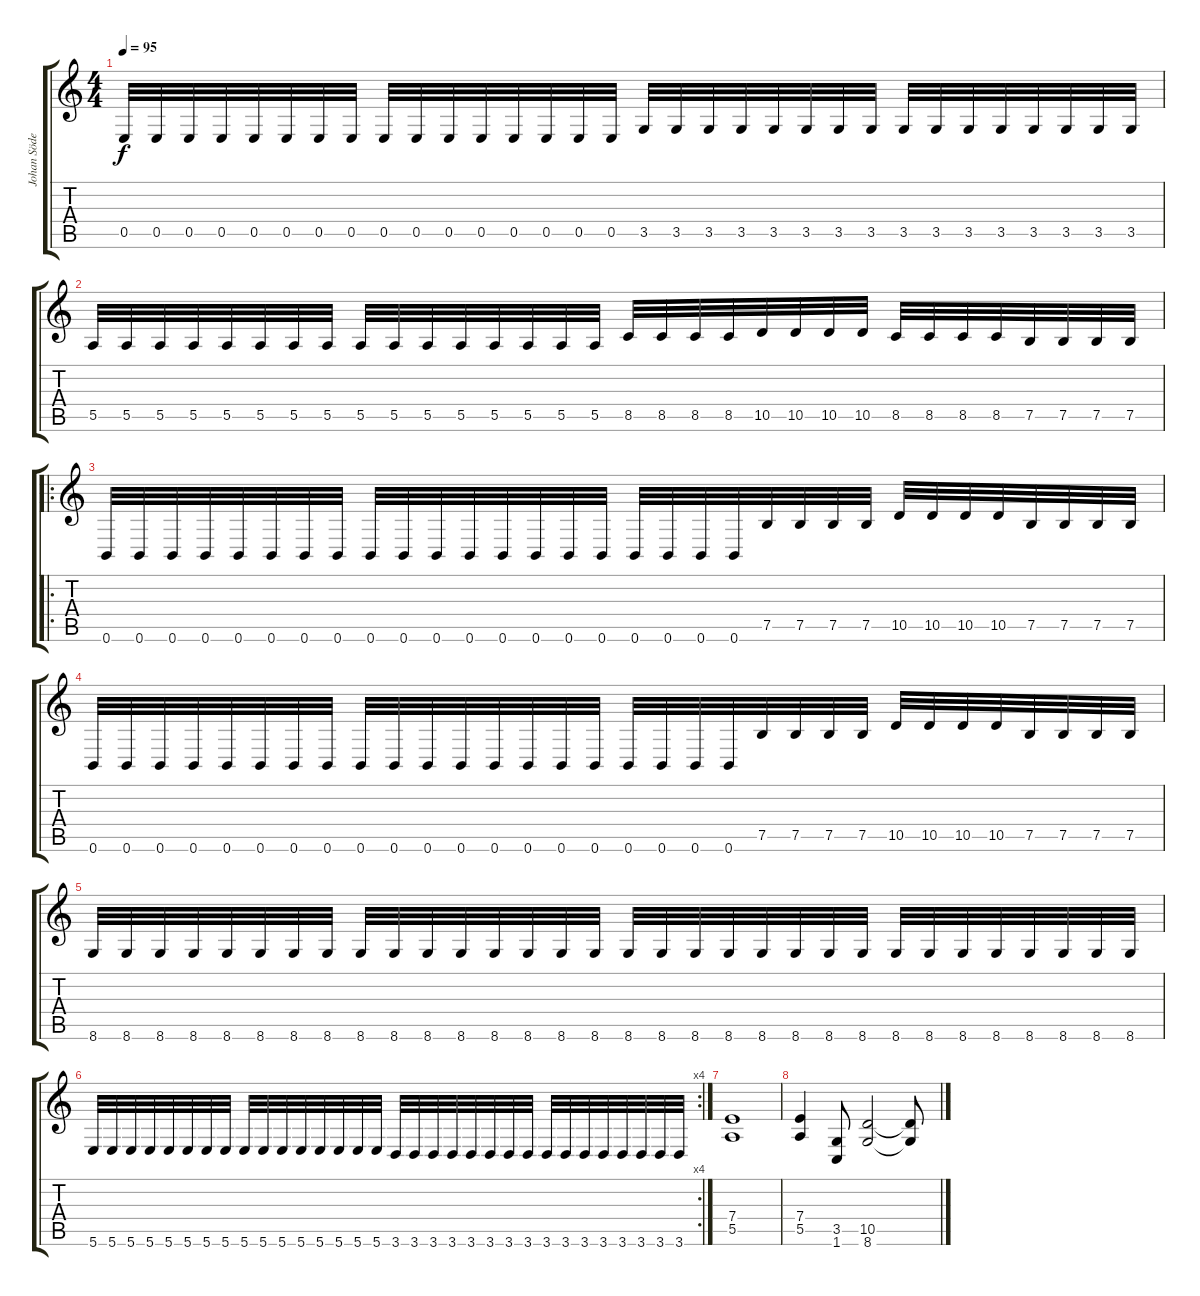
\track ("Johan Söderberg" "Johan Söde") {instrument distortionguitar}
\staff {score tabs}
\tuning (B3 Gb3 D3 A2 E2 B1) {hide}
\ts (4 4)
\tempo 95
\clef g2
\ks c
0.5.32{dy f} 0.5.32 0.5.32 0.5.32 0.5.32 0.5.32 0.5.32 0.5.32 0.5.32 0.5.32 0.5.32 0.5.32 0.5.32 0.5.32 0.5.32 0.5.32 3.5.32 3.5.32 3.5.32 3.5.32 3.5.32 3.5.32 3.5.32 3.5.32 3.5.32 3.5.32 3.5.32 3.5.32 3.5.32 3.5.32 3.5.32 3.5.32 |
5.5.32 5.5.32 5.5.32 5.5.32 5.5.32 5.5.32 5.5.32 5.5.32 5.5.32 5.5.32 5.5.32 5.5.32 5.5.32 5.5.32 5.5.32 5.5.32 8.5.32 8.5.32 8.5.32 8.5.32 10.5.32 10.5.32 10.5.32 10.5.32 8.5.32 8.5.32 8.5.32 8.5.32 7.5.32 7.5.32 7.5.32 7.5.32 |
\ro
0.6.32 0.6.32 0.6.32 0.6.32 0.6.32 0.6.32 0.6.32 0.6.32 0.6.32 0.6.32 0.6.32 0.6.32 0.6.32 0.6.32 0.6.32 0.6.32 0.6.32 0.6.32 0.6.32 0.6.32 7.5.32 7.5.32 7.5.32 7.5.32 10.5.32 10.5.32 10.5.32 10.5.32 7.5.32 7.5.32 7.5.32 7.5.32 |
0.6.32 0.6.32 0.6.32 0.6.32 0.6.32 0.6.32 0.6.32 0.6.32 0.6.32 0.6.32 0.6.32 0.6.32 0.6.32 0.6.32 0.6.32 0.6.32 0.6.32 0.6.32 0.6.32 0.6.32 7.5.32 7.5.32 7.5.32 7.5.32 10.5.32 10.5.32 10.5.32 10.5.32 7.5.32 7.5.32 7.5.32 7.5.32 |
8.6.32 8.6.32 8.6.32 8.6.32 8.6.32 8.6.32 8.6.32 8.6.32 8.6.32 8.6.32 8.6.32 8.6.32 8.6.32 8.6.32 8.6.32 8.6.32 8.6.32 8.6.32 8.6.32 8.6.32 8.6.32 8.6.32 8.6.32 8.6.32 8.6.32 8.6.32 8.6.32 8.6.32 8.6.32 8.6.32 8.6.32 8.6.32 |
\rc 4
5.6.32 5.6.32 5.6.32 5.6.32 5.6.32 5.6.32 5.6.32 5.6.32 5.6.32 5.6.32 5.6.32 5.6.32 5.6.32 5.6.32 5.6.32 5.6.32 3.6.32 3.6.32 3.6.32 3.6.32 3.6.32 3.6.32 3.6.32 3.6.32 3.6.32 3.6.32 3.6.32 3.6.32 3.6.32 3.6.32 3.6.32 3.6.32 |
(7.4 5.5).1 |
(7.4 5.5).4 (3.5 1.6).8 (10.5 8.6).2 (10.5{t} 8.6{t}).8
